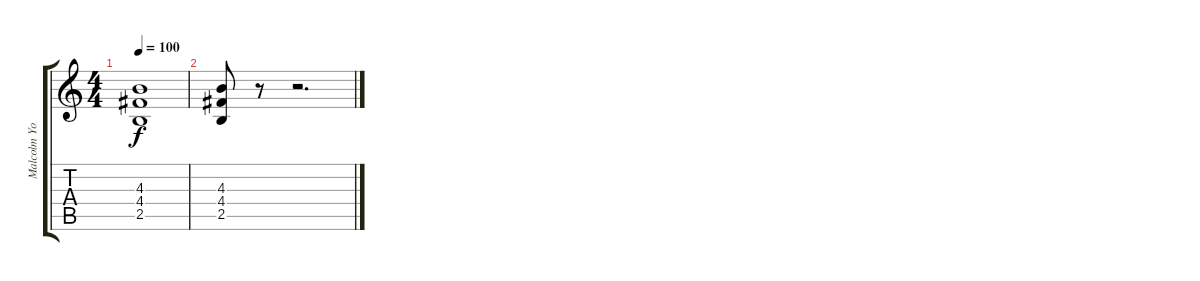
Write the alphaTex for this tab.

\track ("Malcolm Young - Rhythm Guitar" "Malcolm Yo") {instrument distortionguitar}
\staff {score tabs}
\tuning (E4 B3 G3 D3 A2 E2) {hide}
\ts (4 4)
\tempo 100
\clef g2
\ks c
(4.3{t} 4.4{t} 2.5{t}).1{dy f} |
(4.3 4.4 2.5).8 r.8 r.2{d}
